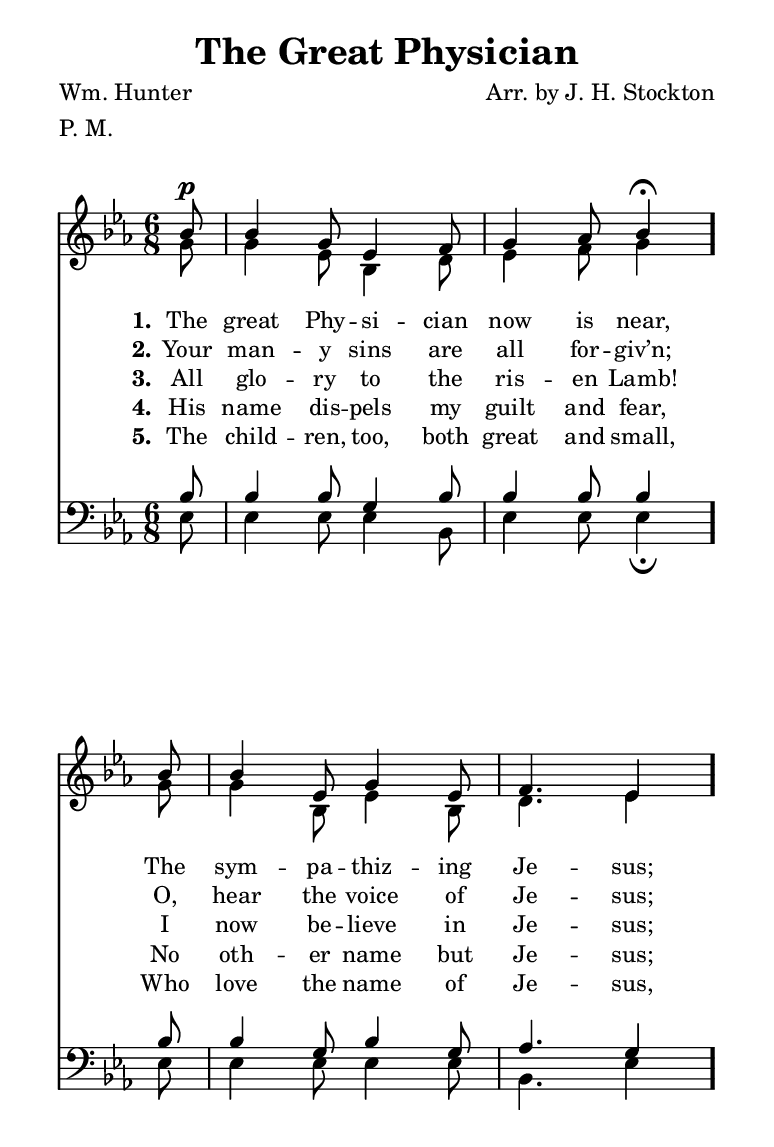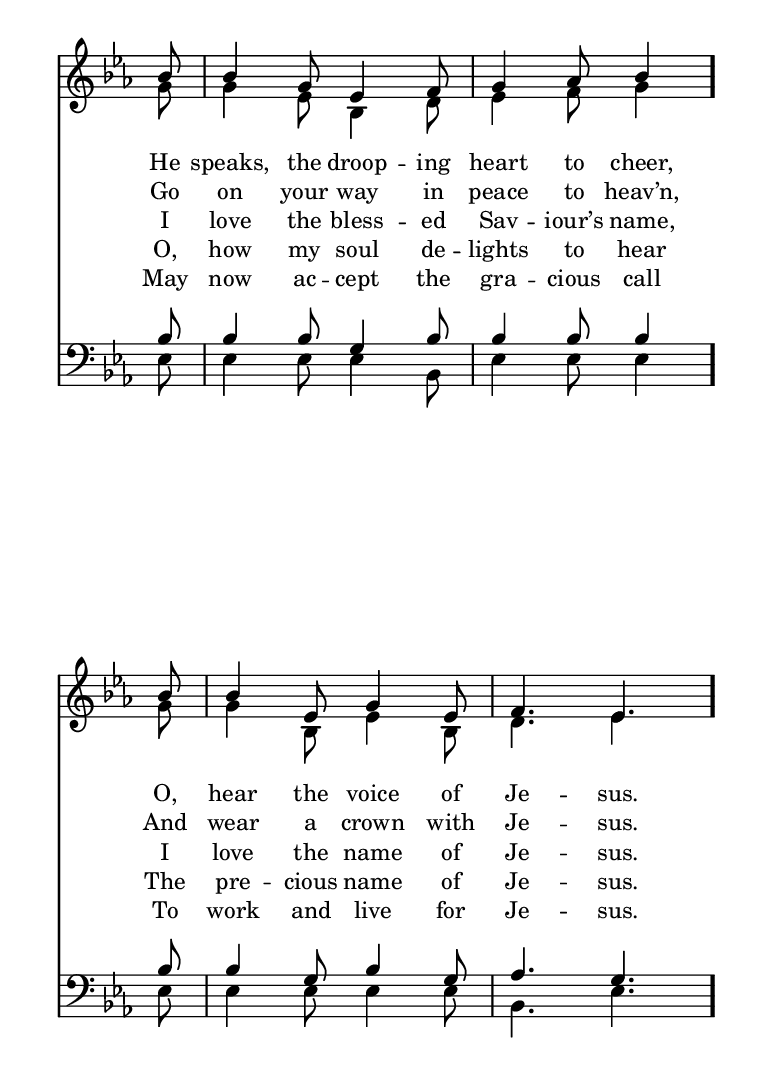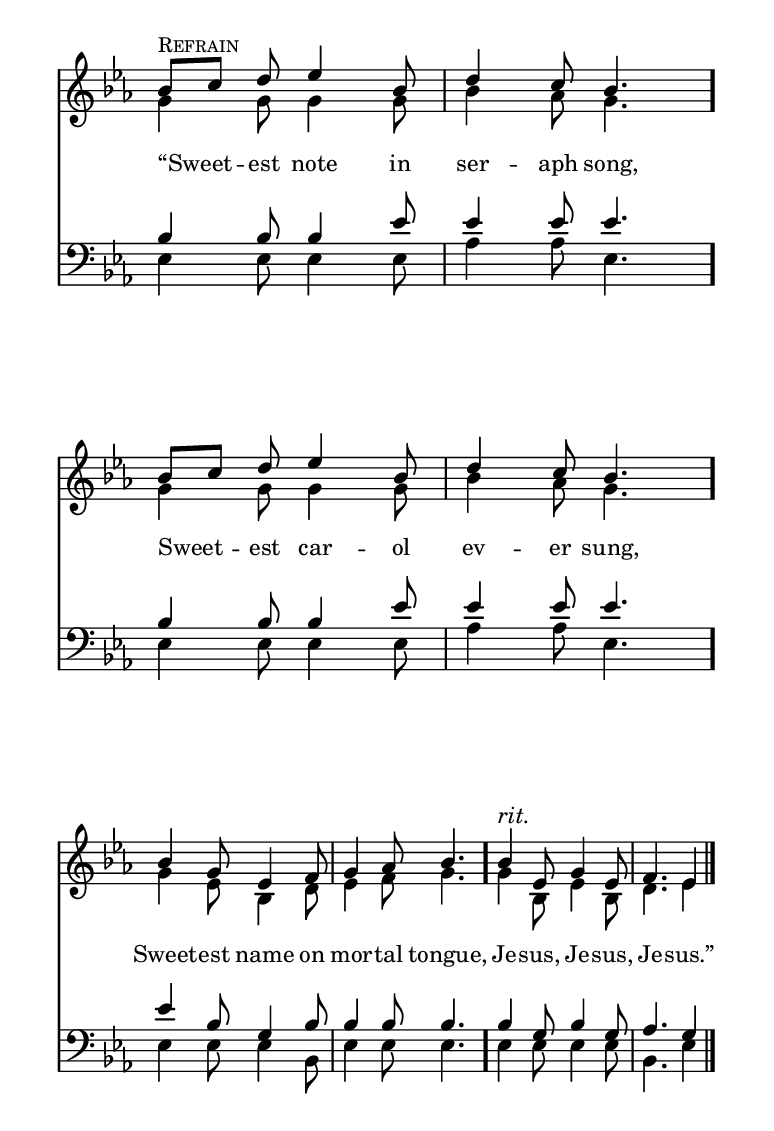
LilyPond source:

\include "common/global.ily"
\paper {
  \include "common/paper.ily"
  %ragged-bottom = ##t
  %ragged-last-bottom = ##t
  %systems-per-page = ##f
  %page-count = ##f
}

\header{
  hymnnumber = "42"
  title = "The Great Physician"
  tunename = ""
  meter = "P. M."
  poet = "Wm. Hunter"
  composer = "Arr. by J. H. Stockton"
  %copyright = ""
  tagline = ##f
}

% for fermata in MIDI
ta = { \tempo 4=80 }
tb = { \tempo 4=40 }
tc = { \tempo 4=60 }

patternAA = { \ta c8 | c4 c8 c4 c8 | c4 c8 \tb c4 \ta }
patternAB = { \ta c8 | c4 c8 c4 c8 | c4.       c4     }
patternAC = { \ta c8 | c4 c8 c4 c8 | c4 c8     c4     }
patternAD = { \ta c8 | c4 c8 c4 c8 | c4.       c4.    }
patternAE = { \ta      c4 c8 c4 c8 | c4 c8     c4.    }

patternBA = { \ta c8[ c8] c8 c4 c8 | c4 c8 c4. }
patternBB = { \ta c4      c8 c4 c8 | c4 c8 c4. }

% \tc for ritardando
patternCA = { \tc c4 c8 c4 c8 | c4. c4 }

global = {
  \include "common/overrides.ily"
  \override Staff.TimeSignature.style = #'()
  \time 6/8
  \override Score.MetronomeMark.transparent = ##t % hide all fermata changes too
  \ta
  \key ees \major
  \partial 8
  \autoBeamOff
}

notesSoprano = {
\global
\relative c'' {

  \changePitch \patternAA { bes^\markup { \dynamic p } | bes g ees f | g aes bes \fermata }
  \changePitch \patternAB { bes | bes ees, g ees | f ees }
  \changePitch \patternAC { bes' | bes g ees f | g aes bes }
  \changePitch \patternAD { bes | bes ees, g ees | f ees }

  << s^\markup { \small \caps "Refrain" }
  \changePitch \patternBA { bes' c d ees bes | d c bes } >>
  \changePitch \patternBA { bes c d ees bes | d c bes }
  \changePitch \patternAE { bes g ees f | g aes bes }
  \changePitch \patternCA { bes^\markup { \italic rit. } ees, g ees | f ees }

  \bar "|."

}
}

notesAlto = {
\global
\relative e' {

  \changePitch \patternAA { g | g ees bes d | ees f g }
  \changePitch \patternAB { g | g bes, ees bes | d ees }
  \changePitch \patternAC { g | g ees bes d | ees f g }
  \changePitch \patternAD { g | g bes, ees bes | d ees }

  \changePitch \patternBB { g | g g g | bes aes g }
  \changePitch \patternBB { g | g g g | bes aes g }
  \changePitch \patternAE { g ees bes d | ees f g }
  \changePitch \patternCA { g bes, ees bes | d ees }

}
}

notesTenor = {
\global
\relative a {

  \changePitch \patternAA { bes | bes bes g bes | bes bes bes }
  \changePitch \patternAB { bes | bes g bes g | aes g }
  \changePitch \patternAC { bes | bes bes g bes | bes bes bes }
  \changePitch \patternAD { bes | bes g bes g | aes g }

  \changePitch \patternBB { bes bes bes ees | ees ees ees }
  \changePitch \patternBB { bes bes bes ees | ees ees ees }
  \changePitch \patternAE { ees bes g bes | bes bes bes }
  \changePitch \patternCA { bes g bes g | aes g }

}
}

notesBass = {
\global
\relative f {

  \changePitch \patternAA { ees | ees ees ees bes | ees ees ees \fermata }
  \changePitch \patternAB { ees | ees ees ees ees | bes ees }
  \changePitch \patternAC { ees | ees ees ees bes | ees ees ees }
  \changePitch \patternAD { ees | ees ees ees ees | bes ees }

  \changePitch \patternBB { ees ees ees ees | aes aes ees }
  \changePitch \patternBB { ees ees ees ees | aes aes ees }
  \changePitch \patternAE { ees ees ees bes | ees ees ees }
  \changePitch \patternCA { ees ees ees ees | bes ees }

}
}

Refrain = \lyricmode {

“Sweet -- est note in ser -- aph song, \bar "."
Sweet -- est car -- ol ev -- er sung, \bar "." \break
Sweet -- est name on mor -- tal tongue, \bar "."
Je -- sus, Je -- sus, Je -- sus.” \bar "." \break

}

wordsA = \lyricmode {
\set stanza = "1."

The great Phy -- si -- cian now is near, \bar "."
The sym -- pa -- thiz -- ing Je -- sus; \bar "." \break
He speaks, the droop -- ing heart to cheer, \bar "."
O, hear the voice of Je -- sus. \bar "." \break

}

wordsB = \lyricmode {
\set stanza = "2."

Your man -- y sins are all for -- giv’n;
O, hear the voice of Je -- sus;
Go on your way in peace to heav’n,
And wear a crown with Je -- sus.

\Refrain

}

wordsC = \lyricmode {
\set stanza = "3."

All glo -- ry to the ris -- en Lamb!
I now be -- lieve in Je -- sus;
I love the bless -- ed Sav -- iour’s name,
I love the name of Je -- sus.

}

wordsD = \lyricmode {
\set stanza = "4."

His name dis -- pels my guilt and fear,
No oth -- er name but Je -- sus;
O, how my soul de -- lights to hear
The pre -- cious name of Je -- sus.

}

wordsE = \lyricmode {
\set stanza = "5."

The child -- ren, too, both great and small,
Who love the name of Je -- sus,
May now ac -- cept the gra -- cious call
To work and live for Je -- sus.

}

\score {
  \context ChoirStaff <<
    \context Staff = upper <<
      \set ChoirStaff.systemStartDelimiter = #'SystemStartBar
      \context Voice  = sopranos { \voiceOne << \notesSoprano >> }
      \context Voice  = altos { \voiceTwo << \notesAlto >> }
      \context Lyrics = one   \lyricsto sopranos \wordsA
      \context Lyrics = two   \lyricsto sopranos \wordsB
      \context Lyrics = three \lyricsto sopranos \wordsC
      \context Lyrics = four  \lyricsto sopranos \wordsD
      \context Lyrics = five  \lyricsto sopranos \wordsE
    >>
    \context Staff = men <<
      \clef bass
      \context Voice  = tenors { \voiceOne << \notesTenor >> }
      \context Voice  = basses { \voiceTwo << \notesBass >> }
    >>
  >>
  \layout {
    \include "common/layout.ily"
  }
  \midi{
    \include "common/midi.ily"
  }
}

%\markup { \fill-line { \column {
%  \line{ \bold 5 \column { \wordsE } } \combine \null \vspace #0.4
%  \line{ \bold 6 \column { \wordsF } } \combine \null \vspace #0.4
%  \line{ \bold 7 \column { \wordsG } } \combine \null \vspace #0.4
%  \line{ \bold 8 \column { \wordsH } } \combine \null \vspace #0.4
%} } }

\version "2.18.0"  % necessary for upgrading to future LilyPond versions.

% vi:set et ts=2 sw=2 ai nocindent syntax=lilypond
